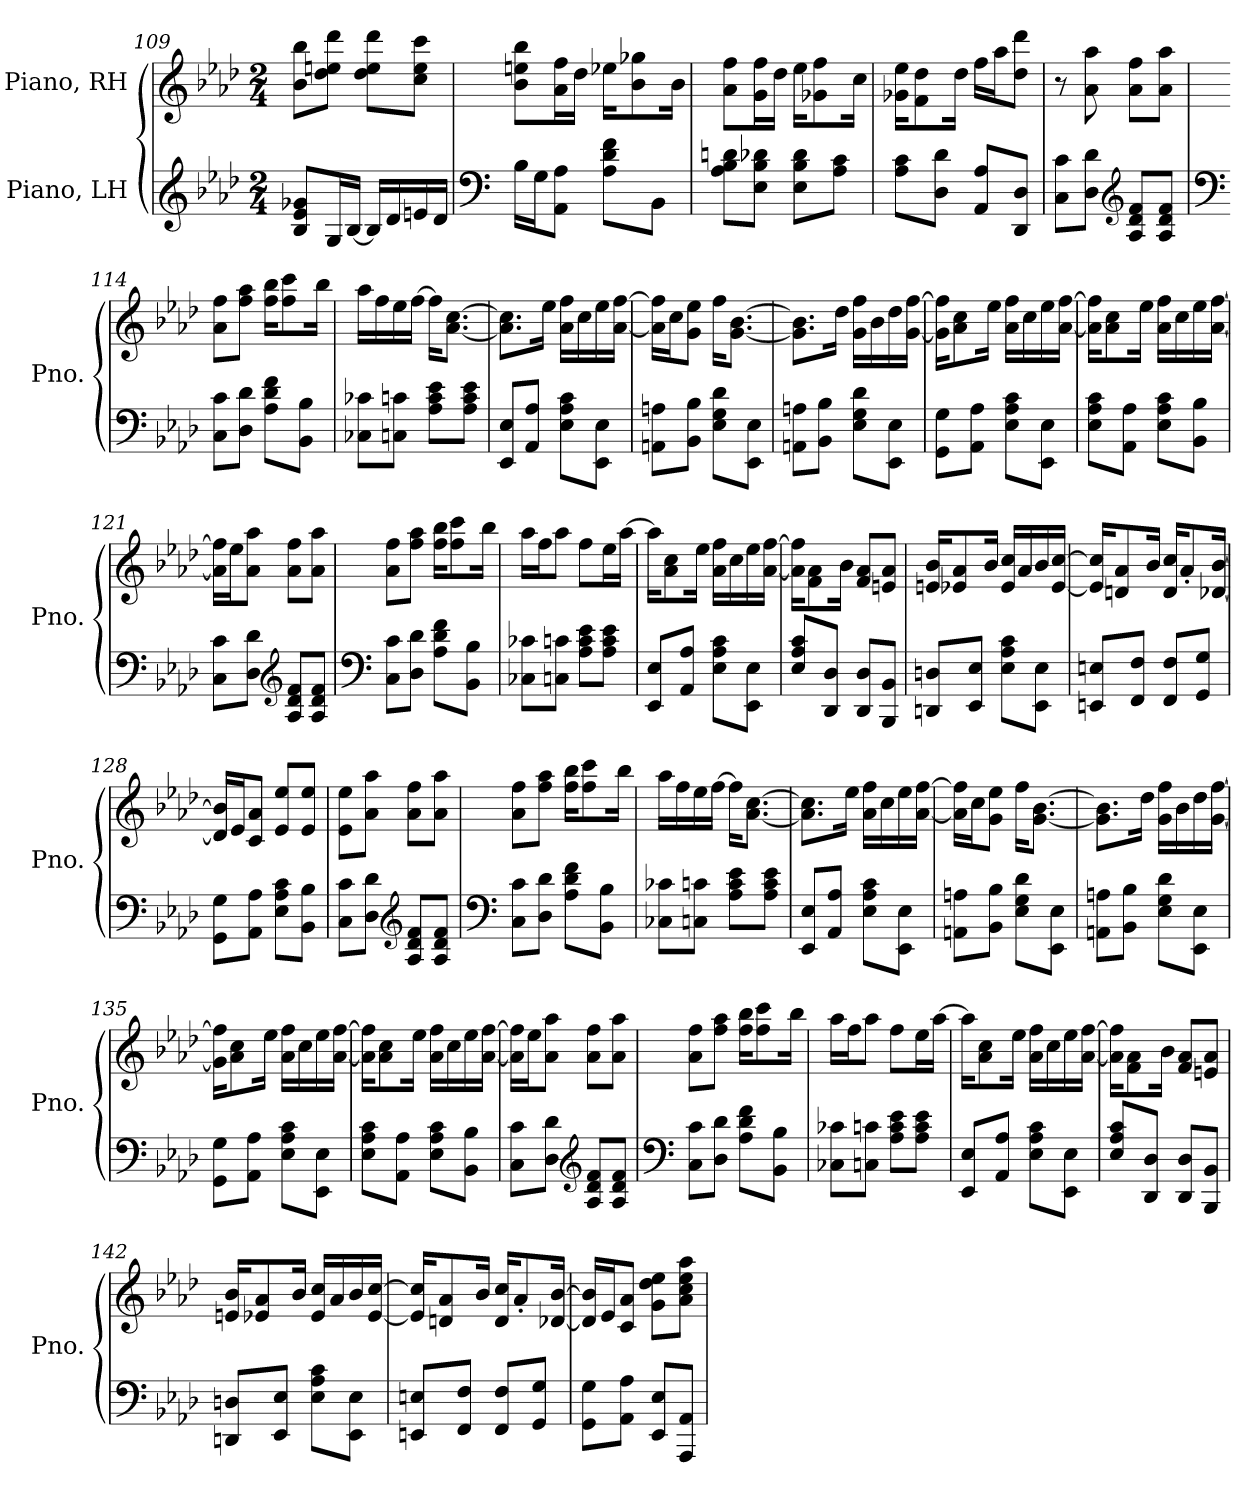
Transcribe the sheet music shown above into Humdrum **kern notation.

**kern	**kern
*part2	*part1
*staff2	*staff1
*I"Piano, LH	*I"Piano, RH
*I'Pno.	*I'Pno.
*clefG2	*clefG2
*k[b-e-a-d-]	*k[b-e-a-d-]
*M2/4	*M2/4
=109	=109
8B-/ 8e-/ 8g-X/L	8b-\ 8bb-\L
16G/L	8dd-\ 8een\ 8ddd-\J
[16B-/JJ	.
16B-/LL]	8dd-\ 8ee\ 8ddd-\L
16d-/	.
16en/	8cc\ 8ee\ 8ccc\J
16d-/JJ	.
=110	=110
*clefF4	*
16B-\LL	8b-\ 8een\ 8bb-\L
16G\J	.
8AA-\ 8A-\J	16a-\ 16ff\L
.	16dd-\JJ
8A-\ 8d-\ 8f\L	16ee-X\KL
.	8b-\ 8gg-X\
8BB-\J	.
.	16b-\Jk
=111	=111
8A-\ 8B-\ 8dn\L	8a-\ 8ff\L
8E-\ 8B-\ 8d-X\J	16g\ 16ff\L
.	16dd-\JJ
8E-\ 8B-\ 8d-\L	16ee-\KL
.	8g-X\ 8ff\
8A-\ 8c\J	.
.	16cc\Jk
!!LO:LB:g=z
=112	=112
8A-\ 8c\L	16g-X\ 16ee-\KL
.	8f\ 8dd-\
8D-\ 8d-\J	.
.	16dd-\Jk
8AA-/ 8A-/L	16ff\LL
.	16aa-\J
8DD-/ 8D-/J	8dd-\ 8ddd-\J
=113	=113
8C\ 8c\L	8r
8D-\ 8d-\J	8a-\ 8aa-\
*clefG2	*
8A-/ 8d-/ 8f/L	8a-\ 8ff\L
8A-/ 8d-/ 8f/J	8a-\ 8aa-\J
=114	=114
*clefF4	*
8C\ 8c\L	8a-\ 8ff\L
8D-\ 8d-\J	8ff\ 8aa-\J
8A-\ 8d-\ 8f\L	16ff\ 16bb-\KL
.	8ff\ 8ccc\
8BB-\ 8B-\J	.
.	16bb-\Jk
=115	=115
8C-X\ 8c-X\L	16aa-\LL
.	16ff\
8Cn\ 8cn\J	16ee-\
.	[16ff\JJ
8A-\ 8c\ 8e-\L	16ff\KL]
.	[8.a-\ [8.cc\J
8A-\ 8c\ 8e-\J	.
=116	=116
8EE-/ 8E-/L	8.a-\] 8.cc\]L
8AA-/ 8A-/J	.
.	16ee-\Jk
8E-\ 8A-\ 8c\L	16a-\ 16ff\LL
.	16cc\
8EE-\ 8E-\J	16ee-\
.	[16a-\ [16ff\JJ
!!LO:LB:g=z
=117	=117
8AAn\ 8An\L	16a-\] 16ff\]LL
.	16cc\J
8BB-\ 8B-\J	8g\ 8ee-\J
8E-\ 8G\ 8d-\L	16ff\KL
.	[8.g\ [8.b-\J
8EE-\ 8E-\J	.
=118	=118
8AAn\ 8An\L	8.g\] 8.b-\]L
8BB-\ 8B-\J	.
.	16dd-\Jk
8E-\ 8G\ 8d-\L	16g\ 16ff\LL
.	16b-\
8EE-\ 8E-\J	16dd-\
.	[16g\ [16ff\JJ
=119	=119
8GG\ 8G\L	16g\] 16ff\]KL
.	8a-\ 8cc\
8AA-\ 8A-\J	.
.	16ee-\Jk
8E-\ 8A-\ 8c\L	16a-\ 16ff\LL
.	16cc\
8EE-\ 8E-\J	16ee-\
.	[16a-\ [16ff\JJ
=120	=120
8E-\ 8A-\ 8c\L	16a-\] 16ff\]KL
.	8a-\ 8cc\
8AA-\ 8A-\J	.
.	16ee-\Jk
8E-\ 8A-\ 8c\L	16a-\ 16ff\LL
.	16cc\
8BB-\ 8B-\J	16ee-\
.	[16a-\ [16ff\JJ
=121	=121
8C\ 8c\L	16a-\] 16ff\]LL
.	16ee-\J
8D-\ 8d-\J	8a-\ 8aa-\J
*clefG2	*
8A-/ 8d-/ 8f/L	8a-\ 8ff\L
8A-/ 8d-/ 8f/J	8a-\ 8aa-\J
!!LO:LB:g=z
=122	=122
*clefF4	*
8C\ 8c\L	8a-\ 8ff\L
8D-\ 8d-\J	8ff\ 8aa-\J
8A-\ 8d-\ 8f\L	16ff\ 16bb-\KL
.	8ff\ 8ccc\
8BB-\ 8B-\J	.
.	16bb-\Jk
=123	=123
8C-X\ 8c-X\L	16aa-\LL
.	16ff\J
8Cn\ 8cn\J	8aa-\J
8A-\ 8c\ 8e-\L	8ff\L
8A-\ 8c\ 8e-\J	16ee-\L
.	[16aa-\JJ
=124	=124
8EE-/ 8E-/L	16aa-\KL]
.	8a-\ 8cc\
8AA-/ 8A-/J	.
.	16ee-\Jk
8E-\ 8A-\ 8c\L	16a-\ 16ff\LL
.	16cc\
8EE-\ 8E-\J	16ee-\
.	[16a-\ [16ff\JJ
=125	=125
8E-/ 8A-/ 8c/L	16a-\] 16ff\]KL
.	8f\ 8a-\
8DD-/ 8D-/J	.
.	16b-\Jk
8DD-/ 8D-/L	8f/ 8a-/L
8BBB-/ 8BB-/J	8en/ 8a-/J
=126	=126
8DDn/ 8Dn/L	16en/ 16b-/KL
.	8e-X/ 8a-/
8EE-/ 8E-/J	.
.	16b-/Jk
8E-\ 8A-\ 8c\L	16e-/ 16cc/LL
.	16a-/
8EE-\ 8E-\J	16b-/
.	[16e-/ [16cc/JJ
!!LO:LB:g=z
=127	=127
8EEn/ 8En/L	16e-/] 16cc/]KL
.	8dn/ 8a-/
8FF/ 8F/J	.
.	16b-/Jk
8FF/ 8F/L	16d/ 16cc/KL
.	8a-'/
8GG/ 8G/J	.
.	[16d-X/ [16b-/Jk
=128	=128
8GG\ 8G\L	16d-/] 16b-/]LL
.	16e-/J
8AA-\ 8A-\J	8c/ 8a-/J
8E-\ 8A-\ 8c\L	8e-/ 8ee-/L
8BB-\ 8B-\J	8e-/ 8ee-/J
=129	=129
8C\ 8c\L	8e-\ 8ee-\L
8D-\ 8d-\J	8a-\ 8aa-\J
*clefG2	*
8A-/ 8d-/ 8f/L	8a-\ 8ff\L
8A-/ 8d-/ 8f/J	8a-\ 8aa-\J
=130	=130
*clefF4	*
8C\ 8c\L	8a-\ 8ff\L
8D-\ 8d-\J	8ff\ 8aa-\J
8A-\ 8d-\ 8f\L	16ff\ 16bb-\KL
.	8ff\ 8ccc\
8BB-\ 8B-\J	.
.	16bb-\Jk
=131	=131
8C-X\ 8c-X\L	16aa-\LL
.	16ff\
8Cn\ 8cn\J	16ee-\
.	[16ff\JJ
8A-\ 8c\ 8e-\L	16ff\KL]
.	[8.a-\ [8.cc\J
8A-\ 8c\ 8e-\J	.
!!LO:LB:g=z
=132	=132
8EE-/ 8E-/L	8.a-\] 8.cc\]L
8AA-/ 8A-/J	.
.	16ee-\Jk
8E-\ 8A-\ 8c\L	16a-\ 16ff\LL
.	16cc\
8EE-\ 8E-\J	16ee-\
.	[16a-\ [16ff\JJ
=133	=133
8AAn\ 8An\L	16a-\] 16ff\]LL
.	16cc\J
8BB-\ 8B-\J	8g\ 8ee-\J
8E-\ 8G\ 8d-\L	16ff\KL
.	[8.g\ [8.b-\J
8EE-\ 8E-\J	.
=134	=134
8AAn\ 8An\L	8.g\] 8.b-\]L
8BB-\ 8B-\J	.
.	16dd-\Jk
8E-\ 8G\ 8d-\L	16g\ 16ff\LL
.	16b-\
8EE-\ 8E-\J	16dd-\
.	[16g\ [16ff\JJ
=135	=135
8GG\ 8G\L	16g\] 16ff\]KL
.	8a-\ 8cc\
8AA-\ 8A-\J	.
.	16ee-\Jk
8E-\ 8A-\ 8c\L	16a-\ 16ff\LL
.	16cc\
8EE-\ 8E-\J	16ee-\
.	[16a-\ [16ff\JJ
=136	=136
8E-\ 8A-\ 8c\L	16a-\] 16ff\]KL
.	8a-\ 8cc\
8AA-\ 8A-\J	.
.	16ee-\Jk
8E-\ 8A-\ 8c\L	16a-\ 16ff\LL
.	16cc\
8BB-\ 8B-\J	16ee-\
.	[16a-\ [16ff\JJ
!!LO:PB:g=z
=137	=137
8C\ 8c\L	16a-\] 16ff\]LL
.	16ee-\J
8D-\ 8d-\J	8a-\ 8aa-\J
*clefG2	*
8A-/ 8d-/ 8f/L	8a-\ 8ff\L
8A-/ 8d-/ 8f/J	8a-\ 8aa-\J
=138	=138
*clefF4	*
8C\ 8c\L	8a-\ 8ff\L
8D-\ 8d-\J	8ff\ 8aa-\J
8A-\ 8d-\ 8f\L	16ff\ 16bb-\KL
.	8ff\ 8ccc\
8BB-\ 8B-\J	.
.	16bb-\Jk
=139	=139
8C-X\ 8c-X\L	16aa-\LL
.	16ff\J
8Cn\ 8cn\J	8aa-\J
8A-\ 8c\ 8e-\L	8ff\L
8A-\ 8c\ 8e-\J	16ee-\L
.	[16aa-\JJ
=140	=140
8EE-/ 8E-/L	16aa-\KL]
.	8a-\ 8cc\
8AA-/ 8A-/J	.
.	16ee-\Jk
8E-\ 8A-\ 8c\L	16a-\ 16ff\LL
.	16cc\
8EE-\ 8E-\J	16ee-\
.	[16a-\ [16ff\JJ
=141	=141
8E-/ 8A-/ 8c/L	16a-\] 16ff\]KL
.	8f\ 8a-\
8DD-/ 8D-/J	.
.	16b-\Jk
8DD-/ 8D-/L	8f/ 8a-/L
8BBB-/ 8BB-/J	8en/ 8a-/J
!!LO:LB:g=z
=142	=142
8DDn/ 8Dn/L	16en/ 16b-/KL
.	8e-X/ 8a-/
8EE-/ 8E-/J	.
.	16b-/Jk
8E-\ 8A-\ 8c\L	16e-/ 16cc/LL
.	16a-/
8EE-\ 8E-\J	16b-/
.	[16e-/ [16cc/JJ
=143	=143
8EEn/ 8En/L	16e-/] 16cc/]KL
.	8dn/ 8a-/
8FF/ 8F/J	.
.	16b-/Jk
8FF/ 8F/L	16d/ 16cc/KL
.	8a-'/
8GG/ 8G/J	.
.	[16d-X/ [16b-/Jk
=144	=144
8GG\ 8G\L	16d-/] 16b-/]LL
.	16e-/J
8AA-\ 8A-\J	8c/ 8a-/J
8EE-/ 8E-/L	8g\ 8dd-\ 8ee-\L
8AAA-/ 8AA-/J	8a-\ 8cc\ 8ee-\ 8aa-\J
=	=
*-	*-
